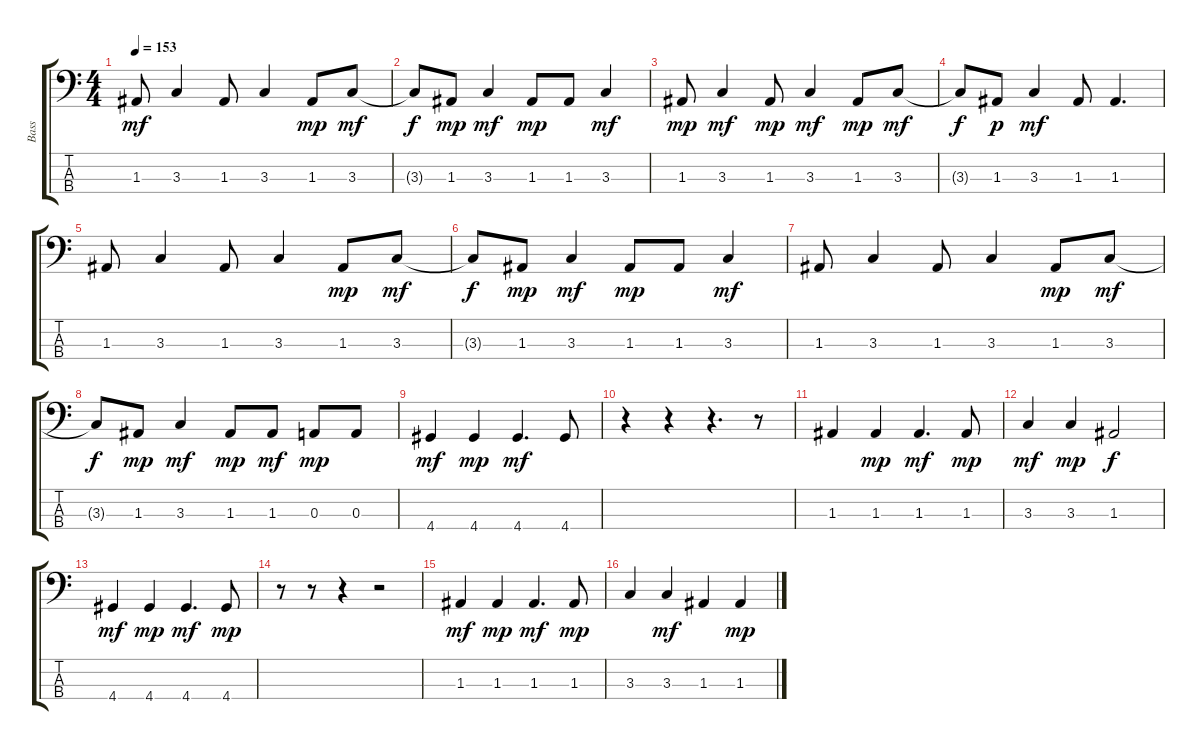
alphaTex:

\track ("Bass" "Bass") {instrument fretlessbass}
\staff {score tabs}
\tuning (G2 D2 A1 E1) {hide}
\ts (4 4)
\tempo 153
\clef f4
\ks c
1.3.8{dy mf} 3.3.4 1.3.8 3.3.4 1.3.8{dy mp} 3.3.8{dy mf} |
3.3{t}.8{dy f} 1.3.8{dy mp} 3.3.4{dy mf} 1.3.8{dy mp} 1.3.8 3.3.4{dy mf} |
1.3.8{dy mp} 3.3.4{dy mf} 1.3.8{dy mp} 3.3.4{dy mf} 1.3.8{dy mp} 3.3.8{dy mf} |
3.3{t}.8{dy f} 1.3.8{dy p} 3.3.4{dy mf} 1.3.8 1.3.4{d} |
1.3.8 3.3.4 1.3.8 3.3.4 1.3.8{dy mp} 3.3.8{dy mf} |
3.3{t}.8{dy f} 1.3.8{dy mp} 3.3.4{dy mf} 1.3.8{dy mp} 1.3.8 3.3.4{dy mf} |
1.3.8 3.3.4 1.3.8 3.3.4 1.3.8{dy mp} 3.3.8{dy mf} |
3.3{t}.8{dy f} 1.3.8{dy mp} 3.3.4{dy mf} 1.3.8{dy mp} 1.3.8{dy mf} 0.3.8{dy mp} 0.3.8 |
4.4.4{dy mf} 4.4.4{dy mp} 4.4.4{d dy mf} 4.4.8 |
r.4 r.4 r.4{d} r.8 |
1.3.4 1.3.4{dy mp} 1.3.4{d dy mf} 1.3.8{dy mp} |
3.3.4{dy mf} 3.3.4{dy mp} 1.3.2{dy f} |
4.4.4{dy mf} 4.4.4{dy mp} 4.4.4{d dy mf} 4.4.8{dy mp} |
r.8 r.8 r.4 r.2 |
1.3.4{dy mf} 1.3.4{dy mp} 1.3.4{d dy mf} 1.3.8{dy mp} |
3.3.4 3.3.4{dy mf} 1.3.4 1.3.4{dy mp}
